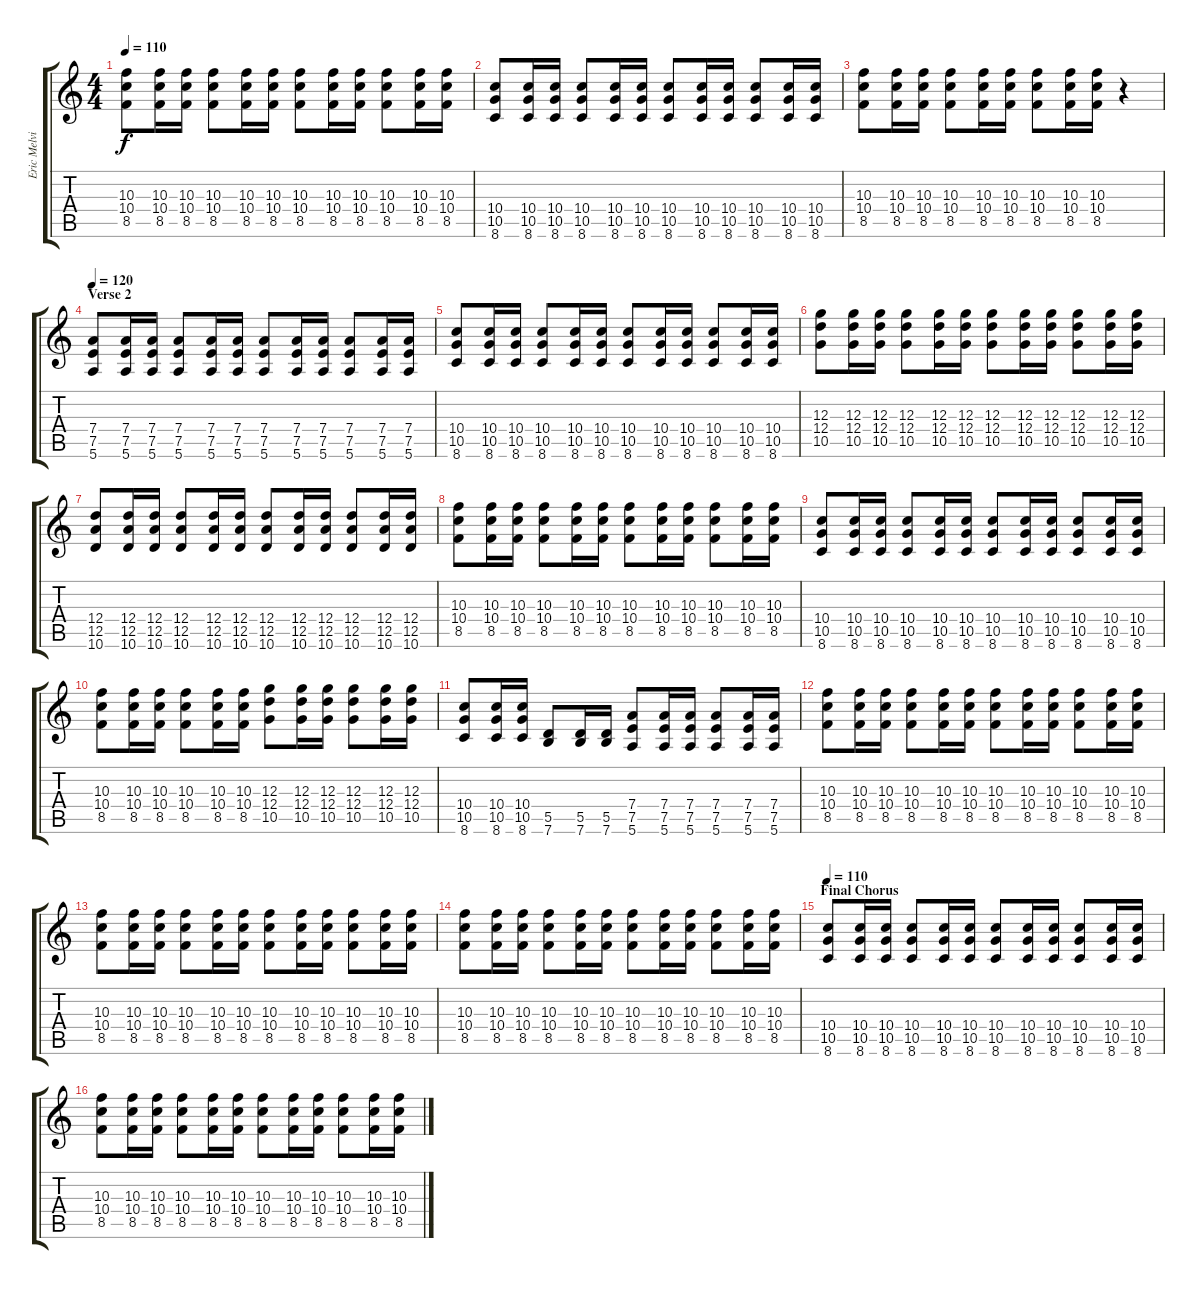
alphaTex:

\track ("Eric Melvin" "Eric Melvi") {instrument overdrivenguitar}
\staff {score tabs}
\tuning (E4 B3 G3 D3 A2 E2) {hide}
\ts (4 4)
\tempo 110
\clef g2
\ks c
(10.3 10.4 8.5).8{dy f} (10.3 10.4 8.5).16 (10.3 10.4 8.5).16 (10.3 10.4 8.5).8 (10.3 10.4 8.5).16 (10.3 10.4 8.5).16 (10.3 10.4 8.5).8 (10.3 10.4 8.5).16 (10.3 10.4 8.5).16 (10.3 10.4 8.5).8 (10.3 10.4 8.5).16 (10.3 10.4 8.5).16 |
(10.4 10.5 8.6).8 (10.4 10.5 8.6).16 (10.4 10.5 8.6).16 (10.4 10.5 8.6).8 (10.4 10.5 8.6).16 (10.4 10.5 8.6).16 (10.4 10.5 8.6).8 (10.4 10.5 8.6).16 (10.4 10.5 8.6).16 (10.4 10.5 8.6).8 (10.4 10.5 8.6).16 (10.4 10.5 8.6).16 |
(10.3 10.4 8.5).8 (10.3 10.4 8.5).16 (10.3 10.4 8.5).16 (10.3 10.4 8.5).8 (10.3 10.4 8.5).16 (10.3 10.4 8.5).16 (10.3 10.4 8.5).8 (10.3 10.4 8.5).16 (10.3 10.4 8.5).16 r.4 |
\section ("" "Verse 2")
\tempo 120
(7.4 7.5 5.6).8 (7.4 7.5 5.6).16 (7.4 7.5 5.6).16 (7.4 7.5 5.6).8 (7.4 7.5 5.6).16 (7.4 7.5 5.6).16 (7.4 7.5 5.6).8 (7.4 7.5 5.6).16 (7.4 7.5 5.6).16 (7.4 7.5 5.6).8 (7.4 7.5 5.6).16 (7.4 7.5 5.6).16 |
(10.4 10.5 8.6).8 (10.4 10.5 8.6).16 (10.4 10.5 8.6).16 (10.4 10.5 8.6).8 (10.4 10.5 8.6).16 (10.4 10.5 8.6).16 (10.4 10.5 8.6).8 (10.4 10.5 8.6).16 (10.4 10.5 8.6).16 (10.4 10.5 8.6).8 (10.4 10.5 8.6).16 (10.4 10.5 8.6).16 |
(12.3 12.4 10.5).8 (12.3 12.4 10.5).16 (12.3 12.4 10.5).16 (12.3 12.4 10.5).8 (12.3 12.4 10.5).16 (12.3 12.4 10.5).16 (12.3 12.4 10.5).8 (12.3 12.4 10.5).16 (12.3 12.4 10.5).16 (12.3 12.4 10.5).8 (12.3 12.4 10.5).16 (12.3 12.4 10.5).16 |
(12.4 12.5 10.6).8 (12.4 12.5 10.6).16 (12.4 12.5 10.6).16 (12.4 12.5 10.6).8 (12.4 12.5 10.6).16 (12.4 12.5 10.6).16 (12.4 12.5 10.6).8 (12.4 12.5 10.6).16 (12.4 12.5 10.6).16 (12.4 12.5 10.6).8 (12.4 12.5 10.6).16 (12.4 12.5 10.6).16 |
(10.3 10.4 8.5).8 (10.3 10.4 8.5).16 (10.3 10.4 8.5).16 (10.3 10.4 8.5).8 (10.3 10.4 8.5).16 (10.3 10.4 8.5).16 (10.3 10.4 8.5).8 (10.3 10.4 8.5).16 (10.3 10.4 8.5).16 (10.3 10.4 8.5).8 (10.3 10.4 8.5).16 (10.3 10.4 8.5).16 |
(10.4 10.5 8.6).8 (10.4 10.5 8.6).16 (10.4 10.5 8.6).16 (10.4 10.5 8.6).8 (10.4 10.5 8.6).16 (10.4 10.5 8.6).16 (10.4 10.5 8.6).8 (10.4 10.5 8.6).16 (10.4 10.5 8.6).16 (10.4 10.5 8.6).8 (10.4 10.5 8.6).16 (10.4 10.5 8.6).16 |
(10.3 10.4 8.5).8 (10.3 10.4 8.5).16 (10.3 10.4 8.5).16 (10.3 10.4 8.5).8 (10.3 10.4 8.5).16 (10.3 10.4 8.5).16 (12.3 12.4 10.5).8 (12.3 12.4 10.5).16 (12.3 12.4 10.5).16 (12.3 12.4 10.5).8 (12.3 12.4 10.5).16 (12.3 12.4 10.5).16 |
(10.4 10.5 8.6).8 (10.4 10.5 8.6).16 (10.4 10.5 8.6).16 (5.5 7.6).8 (5.5 7.6).16 (5.5 7.6).16 (7.4 7.5 5.6).8 (7.4 7.5 5.6).16 (7.4 7.5 5.6).16 (7.4 7.5 5.6).8 (7.4 7.5 5.6).16 (7.4 7.5 5.6).16 |
(10.3 10.4 8.5).8 (10.3 10.4 8.5).16 (10.3 10.4 8.5).16 (10.3 10.4 8.5).8 (10.3 10.4 8.5).16 (10.3 10.4 8.5).16 (10.3 10.4 8.5).8 (10.3 10.4 8.5).16 (10.3 10.4 8.5).16 (10.3 10.4 8.5).8 (10.3 10.4 8.5).16 (10.3 10.4 8.5).16 |
(10.3 10.4 8.5).8 (10.3 10.4 8.5).16 (10.3 10.4 8.5).16 (10.3 10.4 8.5).8 (10.3 10.4 8.5).16 (10.3 10.4 8.5).16 (10.3 10.4 8.5).8 (10.3 10.4 8.5).16 (10.3 10.4 8.5).16 (10.3 10.4 8.5).8 (10.3 10.4 8.5).16 (10.3 10.4 8.5).16 |
(10.3 10.4 8.5).8 (10.3 10.4 8.5).16 (10.3 10.4 8.5).16 (10.3 10.4 8.5).8 (10.3 10.4 8.5).16 (10.3 10.4 8.5).16 (10.3 10.4 8.5).8 (10.3 10.4 8.5).16 (10.3 10.4 8.5).16 (10.3 10.4 8.5).8 (10.3 10.4 8.5).16 (10.3 10.4 8.5).16 |
\section ("" "Final Chorus")
\tempo 110
(10.4 10.5 8.6).8 (10.4 10.5 8.6).16 (10.4 10.5 8.6).16 (10.4 10.5 8.6).8 (10.4 10.5 8.6).16 (10.4 10.5 8.6).16 (10.4 10.5 8.6).8 (10.4 10.5 8.6).16 (10.4 10.5 8.6).16 (10.4 10.5 8.6).8 (10.4 10.5 8.6).16 (10.4 10.5 8.6).16 |
(10.3 10.4 8.5).8 (10.3 10.4 8.5).16 (10.3 10.4 8.5).16 (10.3 10.4 8.5).8 (10.3 10.4 8.5).16 (10.3 10.4 8.5).16 (10.3 10.4 8.5).8 (10.3 10.4 8.5).16 (10.3 10.4 8.5).16 (10.3 10.4 8.5).8 (10.3 10.4 8.5).16 (10.3 10.4 8.5).16
